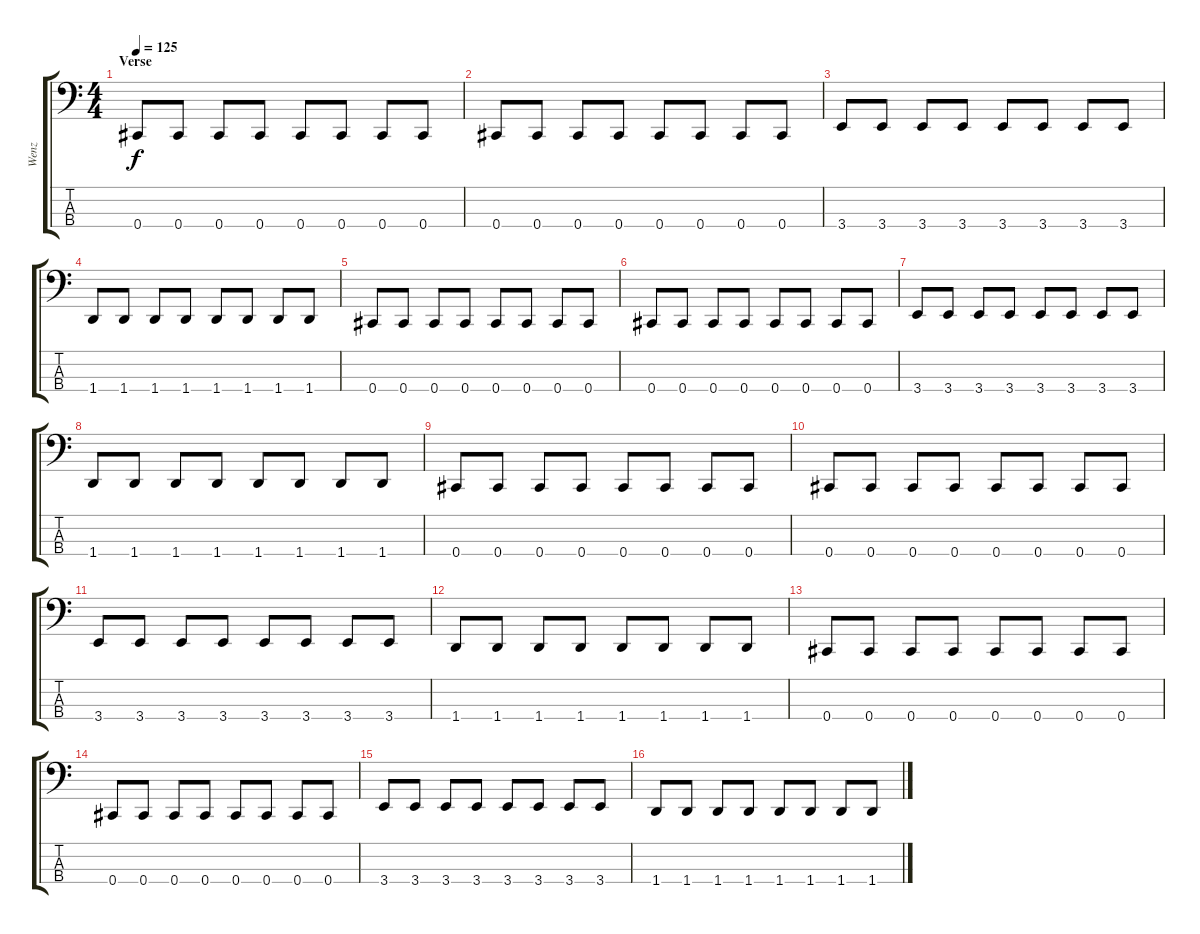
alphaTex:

\track ("Wenz" "Wenz") {instrument electricbasspick}
\staff {score tabs}
\tuning (Gb2 Db2 Ab1 Db1) {hide}
\ts (4 4)
\section ("" "Verse")
\tempo 125
\clef f4
\ks c
0.4.8{dy f} 0.4.8 0.4.8 0.4.8 0.4.8 0.4.8 0.4.8 0.4.8 |
0.4.8 0.4.8 0.4.8 0.4.8 0.4.8 0.4.8 0.4.8 0.4.8 |
3.4.8 3.4.8 3.4.8 3.4.8 3.4.8 3.4.8 3.4.8 3.4.8 |
1.4.8 1.4.8 1.4.8 1.4.8 1.4.8 1.4.8 1.4.8 1.4.8 |
0.4.8 0.4.8 0.4.8 0.4.8 0.4.8 0.4.8 0.4.8 0.4.8 |
0.4.8 0.4.8 0.4.8 0.4.8 0.4.8 0.4.8 0.4.8 0.4.8 |
3.4.8 3.4.8 3.4.8 3.4.8 3.4.8 3.4.8 3.4.8 3.4.8 |
1.4.8 1.4.8 1.4.8 1.4.8 1.4.8 1.4.8 1.4.8 1.4.8 |
0.4.8 0.4.8 0.4.8 0.4.8 0.4.8 0.4.8 0.4.8 0.4.8 |
0.4.8 0.4.8 0.4.8 0.4.8 0.4.8 0.4.8 0.4.8 0.4.8 |
3.4.8 3.4.8 3.4.8 3.4.8 3.4.8 3.4.8 3.4.8 3.4.8 |
1.4.8 1.4.8 1.4.8 1.4.8 1.4.8 1.4.8 1.4.8 1.4.8 |
0.4.8 0.4.8 0.4.8 0.4.8 0.4.8 0.4.8 0.4.8 0.4.8 |
0.4.8 0.4.8 0.4.8 0.4.8 0.4.8 0.4.8 0.4.8 0.4.8 |
3.4.8 3.4.8 3.4.8 3.4.8 3.4.8 3.4.8 3.4.8 3.4.8 |
1.4.8 1.4.8 1.4.8 1.4.8 1.4.8 1.4.8 1.4.8 1.4.8
